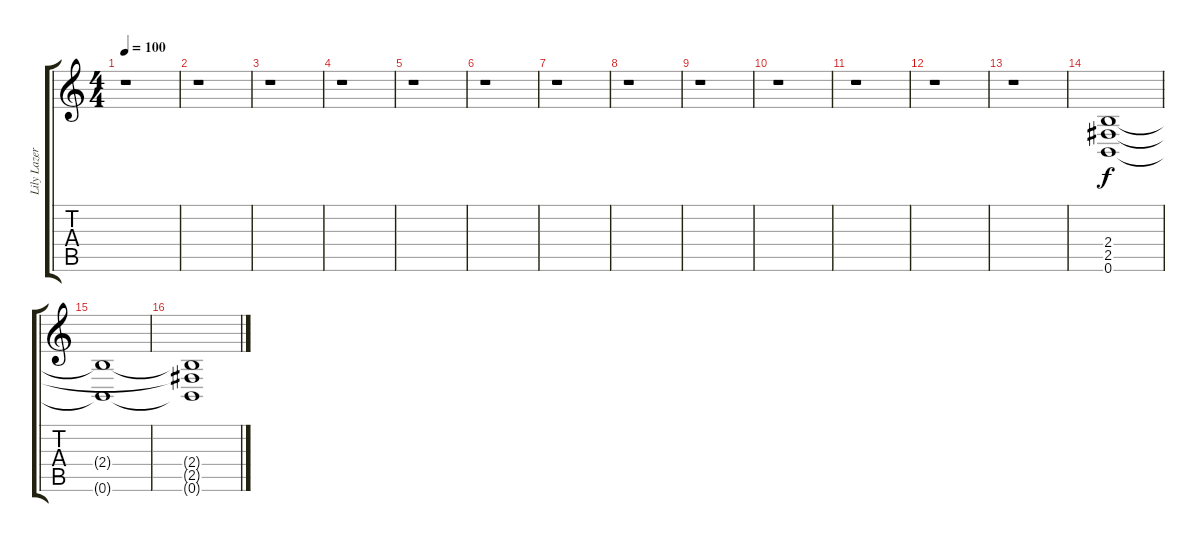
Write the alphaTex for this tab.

\track ("Lily Lazer (Guitar)" "Lily Lazer") {instrument distortionguitar}
\staff {score tabs}
\tuning (B3 Gb3 D3 A2 E2 B1) {hide}
\ts (4 4)
\tempo 100
\clef g2
\ks c
r.1{dy f} |
r.1 |
r.1 |
r.1 |
r.1 |
r.1 |
r.1 |
r.1 |
r.1 |
r.1 |
r.1 |
r.1 |
r.1 |
(2.4 2.5 0.6).1 |
(2.4{t} 0.6{t}).1 |
(2.4{t} 2.5{t} 0.6{t}).1
